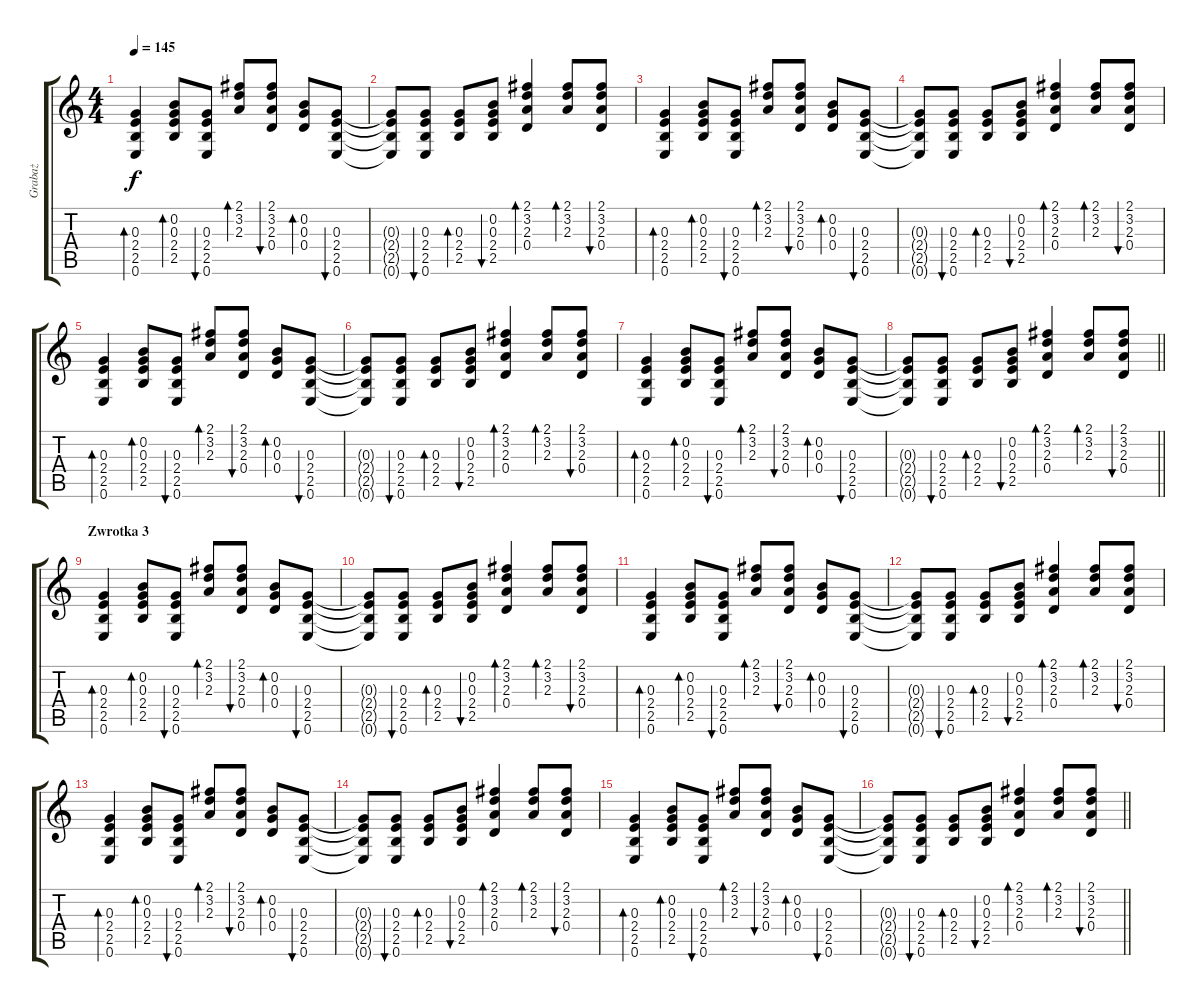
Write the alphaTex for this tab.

\track ("Grabaż" "Grabaż") {instrument acousticguitarsteel}
\staff {score tabs}
\tuning (E4 B3 G3 D3 A2 E2) {hide}
\ts (4 4)
\tempo 145
\clef g2
\ks c
(0.3 2.4 2.5 0.6).4{bd 60 dy f} (0.2 0.3 2.4 2.5).8{bd 60} (0.3 2.4 2.5 0.6).8{bu 60} (2.1 3.2 2.3).8{bd 60} (2.1 3.2 2.3 0.4).8{bu 60} (0.2 0.3 0.4).8{bd 60} (0.3 2.4 2.5 0.6).8{bu 60} |
(0.3{t} 2.4{t} 2.5{t} 0.6{t}).8 (0.3 2.4 2.5 0.6).8{bu 60} (0.3 2.4 2.5).8{bd 60} (0.2 0.3 2.4 2.5).8{bu 60} (2.1 3.2 2.3 0.4).4{bd 60} (2.1 3.2 2.3).8{bd 60} (2.1 3.2 2.3 0.4).8{bu 60} |
(0.3 2.4 2.5 0.6).4{bd 60} (0.2 0.3 2.4 2.5).8{bd 60} (0.3 2.4 2.5 0.6).8{bu 60} (2.1 3.2 2.3).8{bd 60} (2.1 3.2 2.3 0.4).8{bu 60} (0.2 0.3 0.4).8{bd 60} (0.3 2.4 2.5 0.6).8{bu 60} |
(0.3{t} 2.4{t} 2.5{t} 0.6{t}).8 (0.3 2.4 2.5 0.6).8{bu 60} (0.3 2.4 2.5).8{bd 60} (0.2 0.3 2.4 2.5).8{bu 60} (2.1 3.2 2.3 0.4).4{bd 60} (2.1 3.2 2.3).8{bd 60} (2.1 3.2 2.3 0.4).8{bu 60} |
(0.3 2.4 2.5 0.6).4{bd 60} (0.2 0.3 2.4 2.5).8{bd 60} (0.3 2.4 2.5 0.6).8{bu 60} (2.1 3.2 2.3).8{bd 60} (2.1 3.2 2.3 0.4).8{bu 60} (0.2 0.3 0.4).8{bd 60} (0.3 2.4 2.5 0.6).8{bu 60} |
(0.3{t} 2.4{t} 2.5{t} 0.6{t}).8 (0.3 2.4 2.5 0.6).8{bu 60} (0.3 2.4 2.5).8{bd 60} (0.2 0.3 2.4 2.5).8{bu 60} (2.1 3.2 2.3 0.4).4{bd 60} (2.1 3.2 2.3).8{bd 60} (2.1 3.2 2.3 0.4).8{bu 60} |
(0.3 2.4 2.5 0.6).4{bd 60} (0.2 0.3 2.4 2.5).8{bd 60} (0.3 2.4 2.5 0.6).8{bu 60} (2.1 3.2 2.3).8{bd 60} (2.1 3.2 2.3 0.4).8{bu 60} (0.2 0.3 0.4).8{bd 60} (0.3 2.4 2.5 0.6).8{bu 60} |
\barLineRight lightlight
(0.3{t} 2.4{t} 2.5{t} 0.6{t}).8 (0.3 2.4 2.5 0.6).8{bu 60} (0.3 2.4 2.5).8{bd 60} (0.2 0.3 2.4 2.5).8{bu 60} (2.1 3.2 2.3 0.4).4{bd 60} (2.1 3.2 2.3).8{bd 60} (2.1 3.2 2.3 0.4).8{bu 60} |
\section ("" "Zwrotka 3")
(0.3 2.4 2.5 0.6).4{bd 60} (0.2 0.3 2.4 2.5).8{bd 60} (0.3 2.4 2.5 0.6).8{bu 60} (2.1 3.2 2.3).8{bd 60} (2.1 3.2 2.3 0.4).8{bu 60} (0.2 0.3 0.4).8{bd 60} (0.3 2.4 2.5 0.6).8{bu 60} |
(0.3{t} 2.4{t} 2.5{t} 0.6{t}).8 (0.3 2.4 2.5 0.6).8{bu 60} (0.3 2.4 2.5).8{bd 60} (0.2 0.3 2.4 2.5).8{bu 60} (2.1 3.2 2.3 0.4).4{bd 60} (2.1 3.2 2.3).8{bd 60} (2.1 3.2 2.3 0.4).8{bu 60} |
(0.3 2.4 2.5 0.6).4{bd 60} (0.2 0.3 2.4 2.5).8{bd 60} (0.3 2.4 2.5 0.6).8{bu 60} (2.1 3.2 2.3).8{bd 60} (2.1 3.2 2.3 0.4).8{bu 60} (0.2 0.3 0.4).8{bd 60} (0.3 2.4 2.5 0.6).8{bu 60} |
(0.3{t} 2.4{t} 2.5{t} 0.6{t}).8 (0.3 2.4 2.5 0.6).8{bu 60} (0.3 2.4 2.5).8{bd 60} (0.2 0.3 2.4 2.5).8{bu 60} (2.1 3.2 2.3 0.4).4{bd 60} (2.1 3.2 2.3).8{bd 60} (2.1 3.2 2.3 0.4).8{bu 60} |
(0.3 2.4 2.5 0.6).4{bd 60} (0.2 0.3 2.4 2.5).8{bd 60} (0.3 2.4 2.5 0.6).8{bu 60} (2.1 3.2 2.3).8{bd 60} (2.1 3.2 2.3 0.4).8{bu 60} (0.2 0.3 0.4).8{bd 60} (0.3 2.4 2.5 0.6).8{bu 60} |
(0.3{t} 2.4{t} 2.5{t} 0.6{t}).8 (0.3 2.4 2.5 0.6).8{bu 60} (0.3 2.4 2.5).8{bd 60} (0.2 0.3 2.4 2.5).8{bu 60} (2.1 3.2 2.3 0.4).4{bd 60} (2.1 3.2 2.3).8{bd 60} (2.1 3.2 2.3 0.4).8{bu 60} |
(0.3 2.4 2.5 0.6).4{bd 60} (0.2 0.3 2.4 2.5).8{bd 60} (0.3 2.4 2.5 0.6).8{bu 60} (2.1 3.2 2.3).8{bd 60} (2.1 3.2 2.3 0.4).8{bu 60} (0.2 0.3 0.4).8{bd 60} (0.3 2.4 2.5 0.6).8{bu 60} |
\barLineRight lightlight
(0.3{t} 2.4{t} 2.5{t} 0.6{t}).8 (0.3 2.4 2.5 0.6).8{bu 60} (0.3 2.4 2.5).8{bd 60} (0.2 0.3 2.4 2.5).8{bu 60} (2.1 3.2 2.3 0.4).4{bd 60} (2.1 3.2 2.3).8{bd 60} (2.1 3.2 2.3 0.4).8{bu 60}
